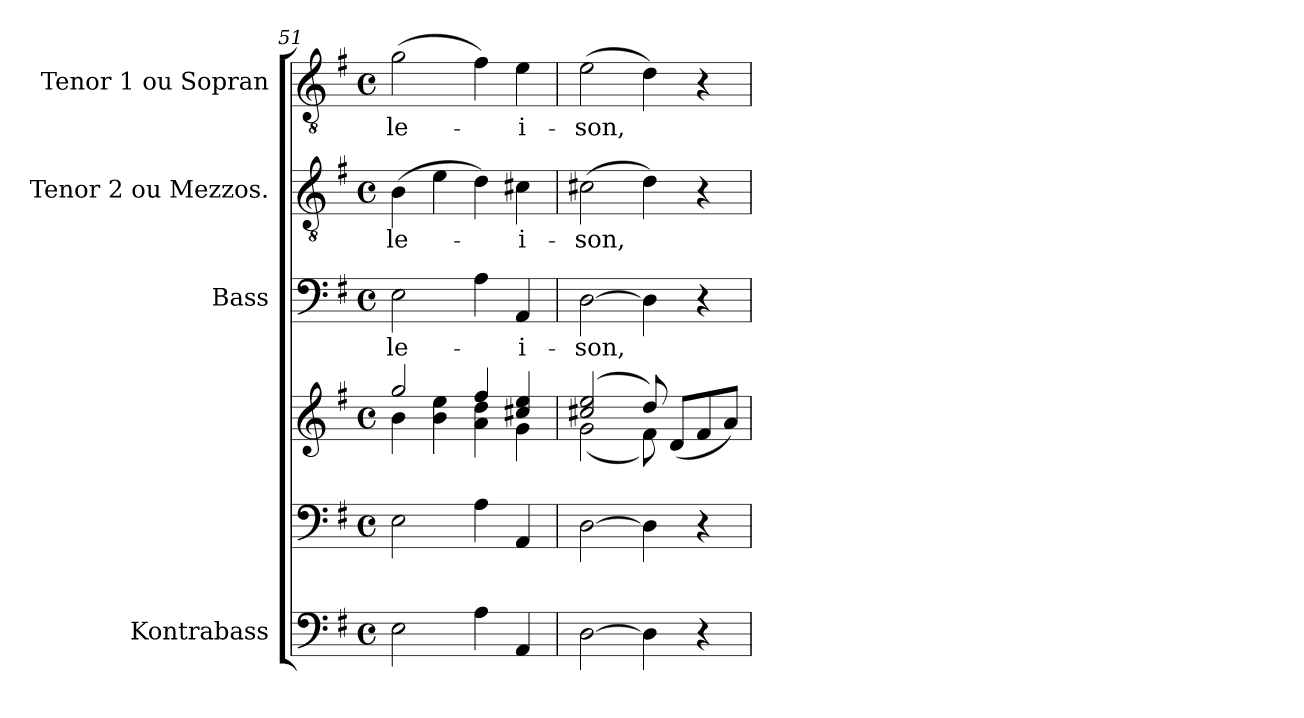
**kern	**kern	**kern	**kern	**text	**kern	**text	**kern	**text
*part5	*part4	*part4	*part3	*part3	*part2	*part2	*part1	*part1
*staff6	*staff5	*staff4	*staff3	*staff3	*staff2	*staff2	*staff1	*staff1
*I"Kontrabass	*	*	*I"Bass	*	*I"Tenor 2 ou Mezzos.	*	*I"Tenor 1 ou Sopran	*
*I'Kb.	*	*	*	*	*	*	*	*
*clefF4	*clefF4	*clefG2	*clefF4	*	*clefGv2	*	*clefGv2	*
*ITrd7c12	*	*	*	*	*	*	*	*
*k[f#]	*k[f#]	*k[f#]	*k[f#]	*	*k[f#]	*	*k[f#]	*
*G:	*G:	*G:	*G:	*	*G:	*	*G:	*
*M4/4	*M4/4	*M4/4	*M4/4	*	*M4/4	*	*M4/4	*
*met(c)	*met(c)	*met(c)	*met(c)	*	*met(c)	*	*met(c)	*
=51	=51	=51	=51	=51	=51	=51	=51	=51
*	*	*^	*	*	*	*	*	*
!	!	!	!	!	!LO:LY:b	!	!LO:LY:b	!	!LO:LY:b
2EE\	2E\	2gg/	4b\	2E\	-le-	(>4B\	-le-	(>2g\	-le-
.	.	.	4b\ 4ee\	.	.	4e\	.	.	.
4AA\	4A\	4ff#/	4a\ 4dd\	4A\	.	4d\)	.	4f#\)	.
!	!	!	!	!	!LO:LY:b	!	!LO:LY:b	!	!LO:LY:b
4AAA/	4AA/	4cc#X/ 4ee/	4g\	4AA/	-i-	4c#X\	-i-	4e\	-i-
=52	=52	=52	=52	=52	=52	=52	=52	=52	=52
!	!	!	!	!	!LO:LY:b	!	!LO:LY:b	!	!LO:LY:b
[2DD\	[2D\	(2cc#X/ 2ee/	(<2g\	[2D\	-son,	(>2c#X\	-son,	(>2e\	-son,
4DD\]	4D\]	8dd/)	8f#\)	4D\]	.	4d\)	.	4d\)	.
.	.	(<8d/L	4.ryy	.	.	.	.	.	.
4r	4r	8f#/	.	4r	.	4r	.	4r	.
.	.	8a/J)	.	.	.	.	.	.	.
*	*	*v	*v	*	*	*	*	*	*
=	=	=	=	=	=	=	=	=
*-	*-	*-	*-	*-	*-	*-	*-	*-
